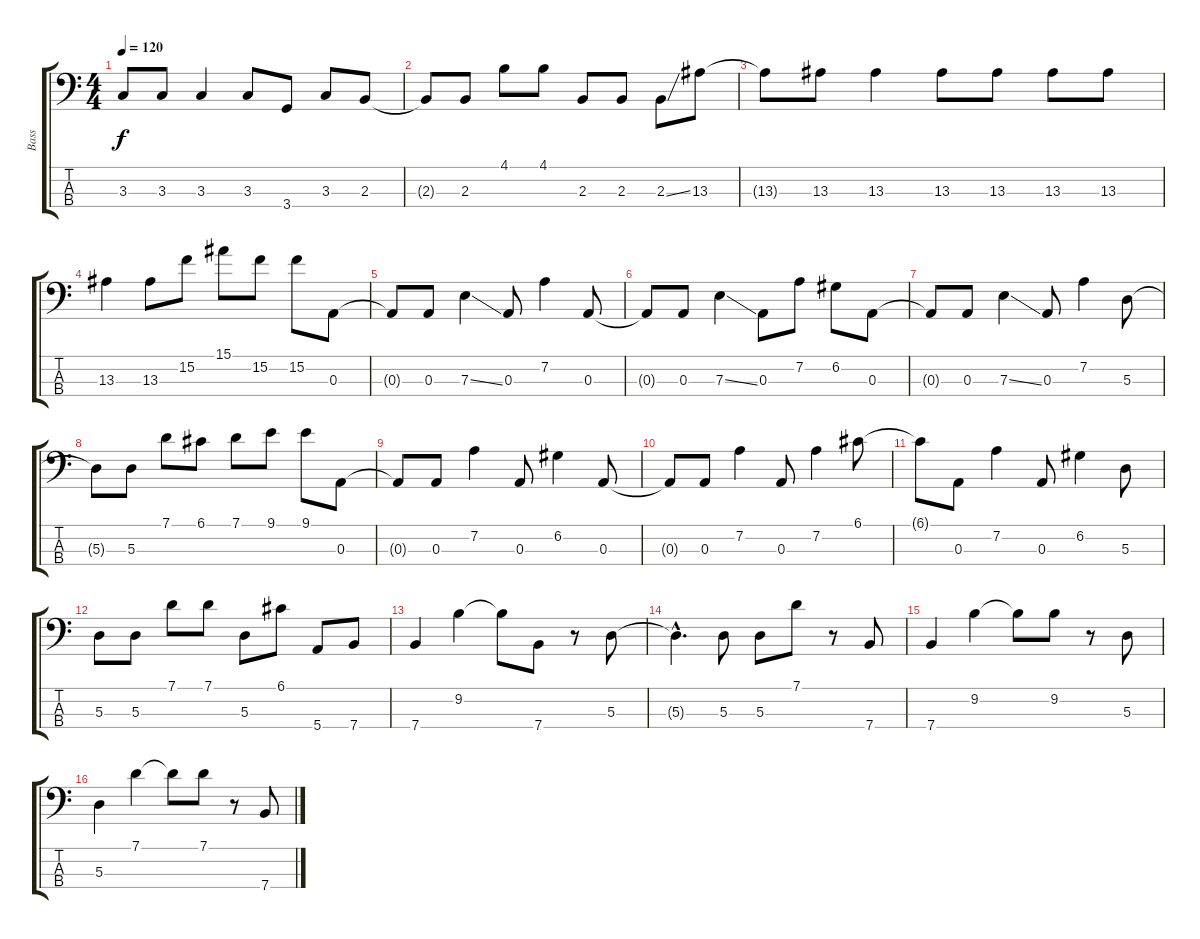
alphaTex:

\track ("Bass" "Bass") {instrument electricbassfinger}
\staff {score tabs}
\tuning (G2 D2 A1 E1) {hide}
\ts (4 4)
\tempo 120
\clef f4
\ks c
3.3{t}.8{dy f} 3.3.8 3.3.4 3.3.8 3.4.8 3.3.8 2.3.8 |
2.3{t}.8 2.3.8 4.1.8 4.1.8 2.3.8 2.3.8 2.3{ss}.8 13.3.8 |
13.3{t}.8 13.3.8 13.3.4 13.3.8 13.3.8 13.3.8 13.3.8 |
13.3.4 13.3.8 15.2.8 15.1.8 15.2.8 15.2.8 0.3.8 |
0.3{t}.8 0.3.8 7.3{ss}.4 0.3.8 7.2.4 0.3.8 |
0.3{t}.8 0.3.8 7.3{ss}.4 0.3.8 7.2.8 6.2.8 0.3.8 |
0.3{t}.8 0.3.8 7.3{ss}.4 0.3.8 7.2.4 5.3.8 |
5.3{t}.8 5.3.8 7.1.8 6.1.8 7.1.8 9.1.8 9.1.8 0.3.8 |
0.3{t}.8 0.3.8 7.2.4 0.3.8 6.2.4 0.3.8 |
0.3{t}.8 0.3.8 7.2.4 0.3.8 7.2.4 6.1.8 |
6.1{t}.8 0.3.8 7.2.4 0.3.8 6.2.4 5.3.8 |
5.3.8 5.3.8 7.1.8 7.1.8 5.3.8 6.1.8 5.4.8 7.4.8 |
7.4.4 9.2.4 9.2{t}.8 7.4.8 r.8 5.3.8 |
5.3{hac t}.4{d} 5.3.8 5.3.8 7.1.8 r.8 7.4.8 |
7.4.4 9.2.4 9.2{t}.8 9.2.8 r.8 5.3.8 |
5.3.4 7.1.4 7.1{t}.8 7.1.8 r.8 7.4.8
